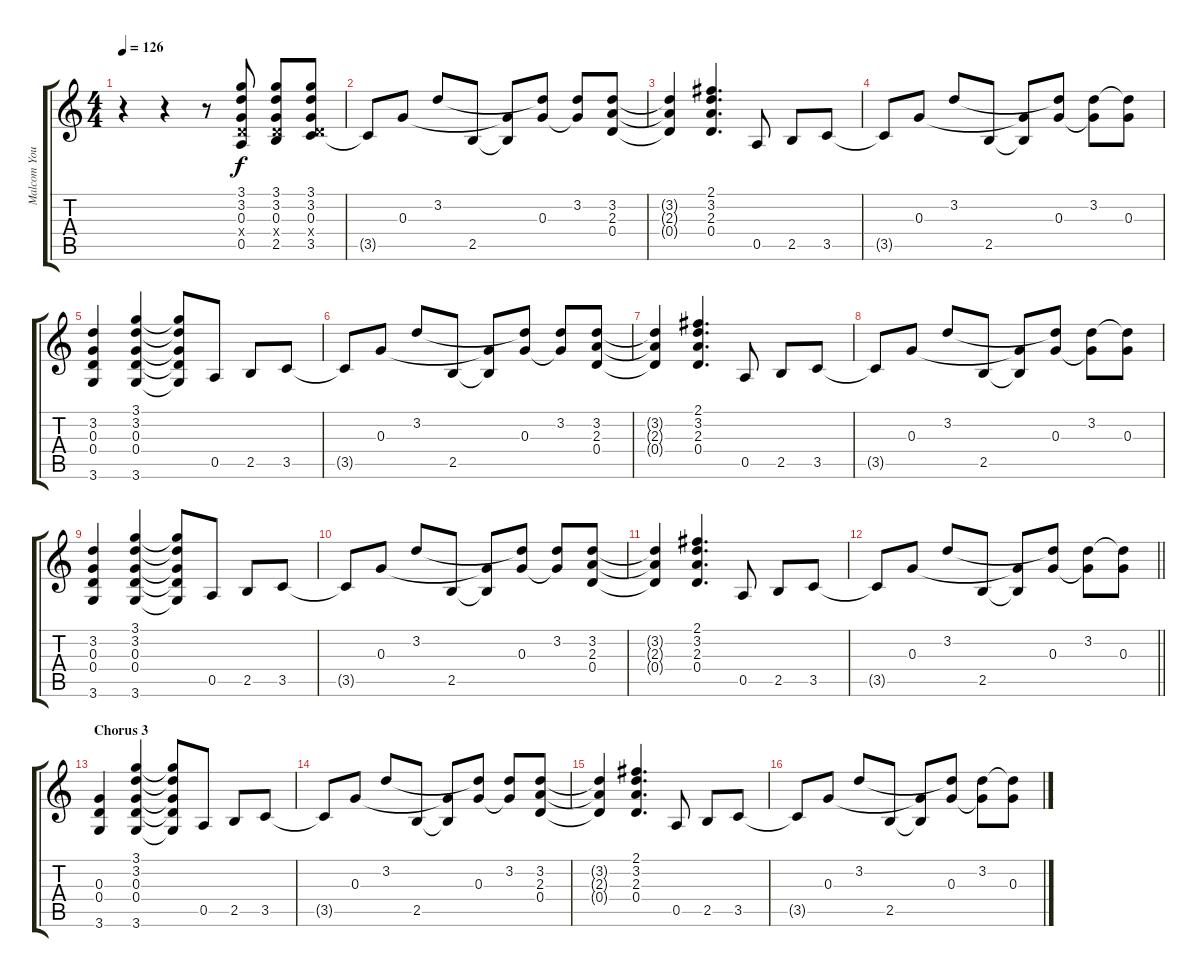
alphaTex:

\track ("Malcom Young (Guitar)" "Malcom You") {instrument overdrivenguitar}
\staff {score tabs}
\tuning (E4 B3 G3 D3 A2 E2) {hide}
\ts (4 4)
\tempo 126
\clef g2
\ks c
r.4{dy f} r.4 r.8 (3.1 3.2 0.3 0.4{x} 0.5).8 (3.1 3.2 0.3 0.4{x} 2.5).8 (3.1 3.2 0.3 0.4{x} 3.5).8 |
3.5{t}.8 0.3.8 3.2.8 2.5.8 (0.3{t} 2.5{t}).8 (3.2{t} 0.3).8 (3.2 0.3{t}).8 (3.2 2.3 0.4).8 |
(3.2{t} 2.3{t} 0.4{t}).4 (2.1 3.2 2.3 0.4).4{d} 0.5.8 2.5.8 3.5.8 |
3.5{t}.8 0.3.8 3.2.8 2.5.8 (0.3{t} 2.5{t}).8 (3.2{t} 0.3).8 (3.2 0.3{t}).8 (3.2{t} 0.3).8 |
(3.2 0.3 0.4 3.6).4 (3.1 3.2 0.3 0.4 3.6).4 (3.1{t} 3.2{t} 0.3{t} 0.4{t} 3.6{t}).8 0.5.8 2.5.8 3.5.8 |
3.5{t}.8 0.3.8 3.2.8 2.5.8 (0.3{t} 2.5{t}).8 (3.2{t} 0.3).8 (3.2 0.3{t}).8 (3.2 2.3 0.4).8 |
(3.2{t} 2.3{t} 0.4{t}).4 (2.1 3.2 2.3 0.4).4{d} 0.5.8 2.5.8 3.5.8 |
3.5{t}.8 0.3.8 3.2.8 2.5.8 (0.3{t} 2.5{t}).8 (3.2{t} 0.3).8 (3.2 0.3{t}).8 (3.2{t} 0.3).8 |
(3.2 0.3 0.4 3.6).4 (3.1 3.2 0.3 0.4 3.6).4 (3.1{t} 3.2{t} 0.3{t} 0.4{t} 3.6{t}).8 0.5.8 2.5.8 3.5.8 |
3.5{t}.8 0.3.8 3.2.8 2.5.8 (0.3{t} 2.5{t}).8 (3.2{t} 0.3).8 (3.2 0.3{t}).8 (3.2 2.3 0.4).8 |
(3.2{t} 2.3{t} 0.4{t}).4 (2.1 3.2 2.3 0.4).4{d} 0.5.8 2.5.8 3.5.8 |
\barLineRight lightlight
3.5{t}.8 0.3.8 3.2.8 2.5.8 (0.3{t} 2.5{t}).8 (3.2{t} 0.3).8 (3.2 0.3{t}).8 (3.2{t} 0.3).8 |
\section ("" "Chorus 3")
(0.3 0.4 3.6).4 (3.1 3.2 0.3 0.4 3.6).4 (3.1{t} 3.2{t} 0.3{t} 0.4{t} 3.6{t}).8 0.5.8 2.5.8 3.5.8 |
3.5{t}.8 0.3.8 3.2.8 2.5.8 (0.3{t} 2.5{t}).8 (3.2{t} 0.3).8 (3.2 0.3{t}).8 (3.2 2.3 0.4).8 |
(3.2{t} 2.3{t} 0.4{t}).4 (2.1 3.2 2.3 0.4).4{d} 0.5.8 2.5.8 3.5.8 |
3.5{t}.8 0.3.8 3.2.8 2.5.8 (0.3{t} 2.5{t}).8 (3.2{t} 0.3).8 (3.2 0.3{t}).8 (3.2{t} 0.3).8
